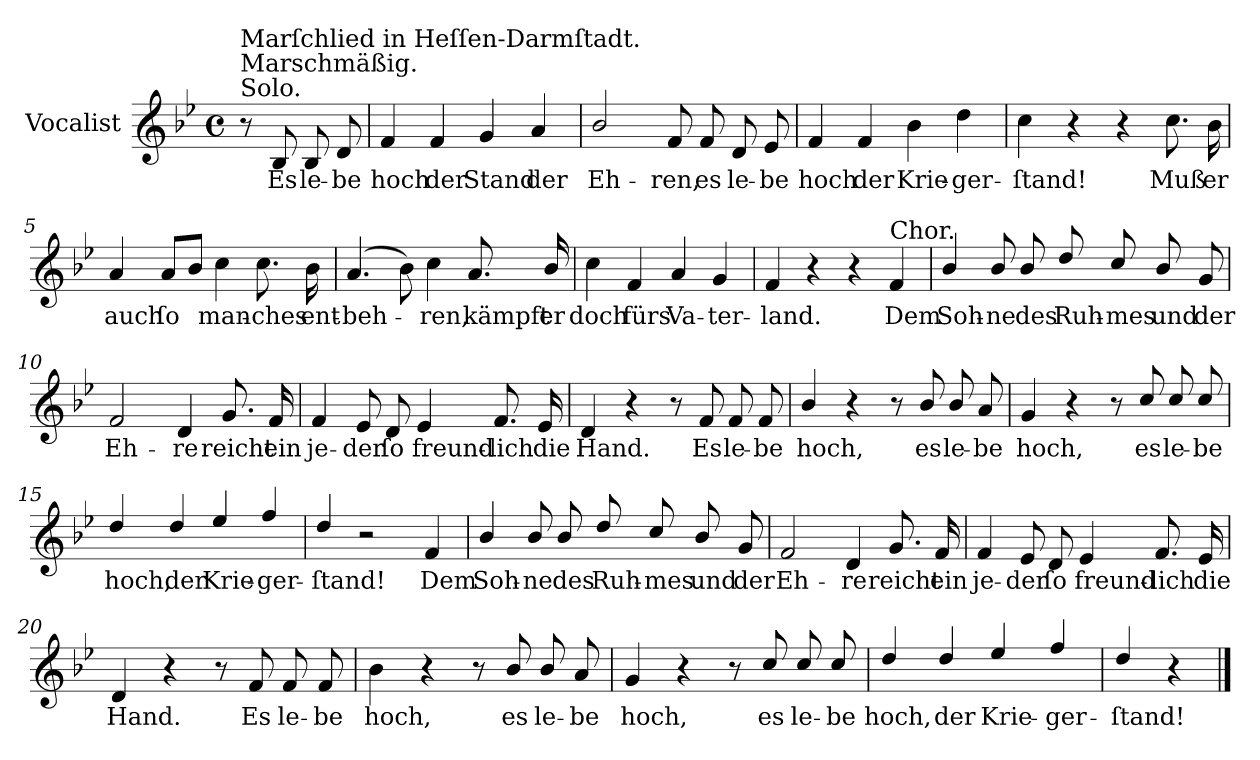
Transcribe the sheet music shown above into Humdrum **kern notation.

**kern	**text
*part1	*part1
*staff1	*staff1
*I"Vocalist	*
*k[b-e-]	*
*B-:	*
*M4/4	*
*met(c)	*
=	=
!LO:TX:a:t=Solo.	!
!LO:TX:a:t=Marschmäßig.	!
!LO:TX:a:t=Marſchlied in Heſſen-Darmſtadt.	!
8r	.
8B-	Es
8B-	le-
8d	-be
=1	=1
4f	hoch
4f	der
4g	Stand
4a	der
=2	=2
2b-/	Eh-
8f	-ren,
8f	es
8d	le-
8e-	-be
=3	=3
4f	hoch
4f	der
4b-	Krie-
4dd	-ger-
=4	=4
4cc	-ſtand!
4r	.
4r	.
8.cc	Muß
16b-	er
=5	=5
4a	auch
8aL	ſo
8b-J	.
4cc	man-
8.cc	-ches
16b-	ent-
=6	=6
(4.a	-beh-
8b-)	.
4cc	-ren,
8.a	kämpft
16b-/	er
=7	=7
4cc	doch
4f	fürs
4a	Va-
4g	-ter-
=8	=8
4f	-land.
4r	.
4r	.
!LO:TX:a:t=Chor.	!
4f	Dem
=9	=9
4b-/	Soh-
8b-/	-ne
8b-/	des
8dd/	Ruh-
8cc/	-mes
8b-/	und
8g	der
=10	=10
2f	Eh-
4d	-re
8.g	reicht
16f	ein
=11	=11
4f	je-
8e-	-der
8d	ſo
4e-	freund-
8.f	-lich
16e-	die
=12	=12
4d	Hand.
4r	.
8r	.
8f	Es
8f	le-
8f	-be
=13	=13
4b-/	hoch,
4r	.
8r	.
8b-/	es
8b-/	le-
8a	-be
=14	=14
4g	hoch,
4r	.
8r	.
8cc/	es
8cc/	le-
8cc/	-be
=15	=15
4dd/	hoch,
4dd/	der
4ee-/	Krie-
4ff/	-ger-
=16	=16
4dd/	-ſtand!
2r	.
4f	Dem
=17	=17
4b-/	Soh-
8b-/	-ne
8b-/	des
8dd/	Ruh-
8cc/	-mes
8b-/	und
8g	der
=18	=18
2f	Eh-
4d	-re
8.g	reicht
16f	ein
=19	=19
4f	je-
8e-	-der
8d	ſo
4e-	freund-
8.f	-lich
16e-	die
=20	=20
4d	Hand.
4r	.
8r	.
8f	Es
8f	le-
8f	-be
=21	=21
4b-	hoch,
4r	.
8r	.
8b-/	es
8b-/	le-
8a	-be
=22	=22
4g	hoch,
4r	.
8r	.
8cc/	es
8cc/	le-
8cc/	-be
=23	=23
4dd/	hoch,
4dd/	der
4ee-/	Krie-
4ff/	-ger-
=24	=24
4dd/	-ſtand!
4r	.
==	==
*-	*-
